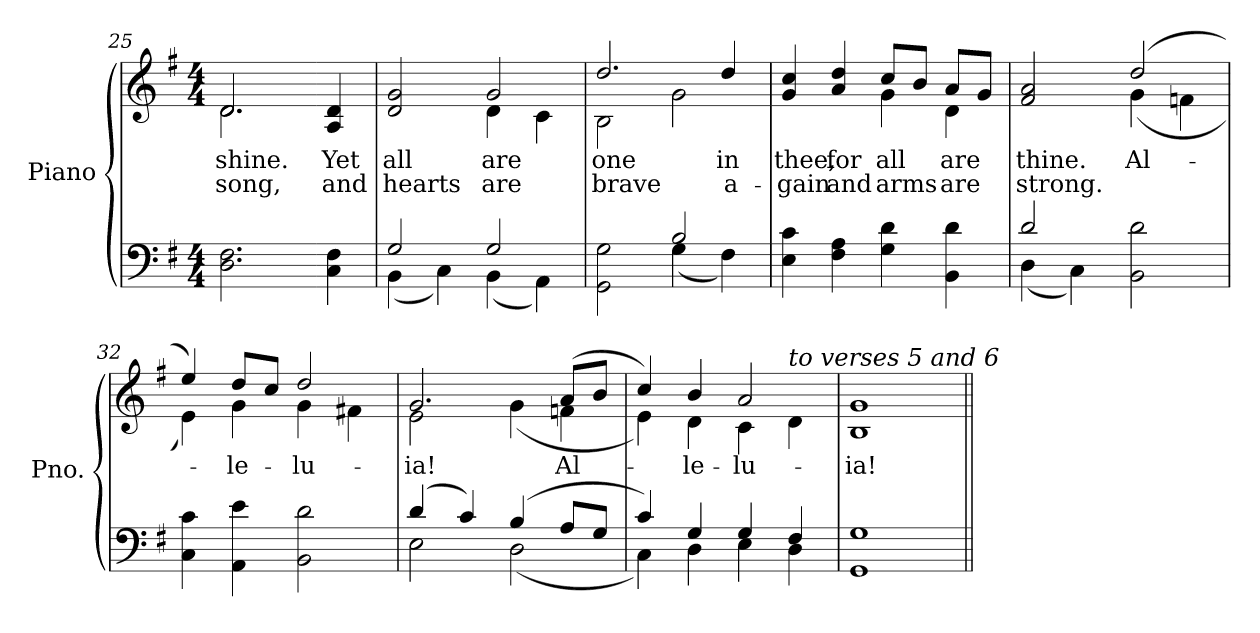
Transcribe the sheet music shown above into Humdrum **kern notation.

**kern	**kern	**text	**text
*part2	*part1	*part1	*part1
*staff2	*staff1	*staff1	*staff1
*I"Piano	*I"Piano	*	*
*I'Pno.	*I'Pno.	*	*
*clefF4	*clefG2	*	*
*k[f#]	*k[f#]	*	*
*G:	*G:	*	*
*M4/4	*M4/4	*	*
=25	=25	=25	=25
!	!	!LO:LY:b:color=#000000	!LO:LY:b:color=#000000
*	*^	*	*
2.Di\ 2.F#i	2.di/	2.di\	shine.	song,
*	*v	*v	*	*
!!LO:LB:g=z
=26-	=26-	=26-	=26-
*	*^	*	*
!	!	!	!LO:LY:b:color=#000000	!LO:LY:b:color=#000000
*	*v	*v	*	*
4Ci\ 4F#i	4Ai/ 4di	Yet	and
=27	=27	=27	=27
*^	*	*	*
!	!	!	!LO:LY:b:color=#000000	!LO:LY:b:color=#000000
*	*	*^	*	*
2Gi/	(4BBi\	2di/ 2gi	2ryy	all	hearts
.	4Ci\)	.	.	.	.
!	!	!	!	!LO:LY:b:color=#000000	!LO:LY:b:color=#000000
2Gi/	(4BBi\	2gi/	4di\	are	are
.	4AAi\)	.	4ci\	.	.
=28	=28	=28	=28	=28	=28
!	!	!	!	!LO:LY:b:color=#000000	!LO:LY:b:color=#000000
2GGi\ 2Gi	2ryy	2.ddi/	2Bi\	one	brave
2Bi/	(4Gi\	.	2gi\	.	.
!	!	!	!	!LO:LY:b:color=#000000	!LO:LY:b:color=#000000
.	4F#i\)	4ddi/	.	in	a-
*v	*v	*	*	*	*
=29	=29	=29	=29	=29
*^	*	*	*	*
!	!	!	!	!LO:LY:b:color=#000000	!LO:LY:b:color=#000000
*v	*v	*	*	*	*
4Ei\ 4ci	4gi/ 4cci	2ryy	-thee,	gain
!	!	!	!LO:LY:b:color=#000000	!LO:LY:b:color=#000000
4F#i\ 4Ai	4ai/ 4ddi	.	for	and
!	!	!	!LO:LY:b:color=#000000	!LO:LY:b:color=#000000
4Gi\ 4di	8cci/L	4gi\	all	arms
.	8bi/J	.	.	.
!	!	!	!LO:LY:b:color=#000000	!LO:LY:b:color=#000000
4BBi\ 4di	8ai/L	4di\	are	are
.	8gi/J	.	.	.
*	*v	*v	*	*
=30	=30	=30	=30
*^	*	*	*
!	!	!	!LO:LY:b:color=#000000	!LO:LY:b:color=#000000
2di/	(4Di\	2f#i/ 2ai	thine.	strong.
.	4Ci\)	.	.	.
*v	*v	*	*	*
!!LO:LB:g=z
=31-	=31-	=31-	=31-
*^	*	*	*
!	!	!	!LO:LY:b:color=#000000	!
*v	*v	*^	*	*
((2BBi\ 2di	(2ddi/	(4gi\	Al-	.
.	.	4fni\	.	.
=32	=32	=32	=32	=32
4Ci\ 4ci	4eei/)	4ei\)	.	.
!	!	!	!LO:LY:b:color=#000000	!
4AAi\ 4ei	8ddi/L	4gi\	-le-	.
.	8cci/J	.	.	.
!	!	!	!LO:LY:b:color=#000000	!
2BBi\ 2di	2ddi/	4gi\	-lu-	.
.	.	4f#Xi\	.	.
=33	=33	=33	=33	=33
*^	*	*	*	*
!	!	!	!	!LO:LY:b:color=#000000	!
(4di/	2Ei\	2.gi/	2ei\	-ia!	.
4ci/)	.	.	.	.	.
(4Bi/	(2Di\	.	(4gi\	.	.
!	!	!	!	!LO:LY:b:color=#000000	!
8Ai/L	.	(8ai/L	4fni\	Al-	.
8Gi/J	.	8bi/J	.	.	.
=34	=34	=34	=34	=34	=34
4ci/)	4Ci\)	4cci/)	4ei\)	.	.
!	!	!	!	!LO:LY:b:color=#000000	!
4Gi/	4Di\	4bi/	4di\	-le-	.
!	!	!	!	!LO:LY:b:color=#000000	!
4Gi/	4Ei\	2ai/	4ci\	-lu-	.
!	!	!	!LO:TX:a:i:t=to verses 5 and 6	!	!
4F#i/	4Di\	.	4di\	.	.
*v	*v	*	*	*	*
*	*v	*v	*	*
=35	=35	=35	=35
*^	*^	*	*
!	!	!	!	!LO:LY:b:color=#000000	!
*v	*v	*	*	*	*
*	*v	*v	*	*
1GGi 1Gi	1Bi 1gi	-ia!	.
=||	=||	=||	=||
*-	*-	*-	*-
